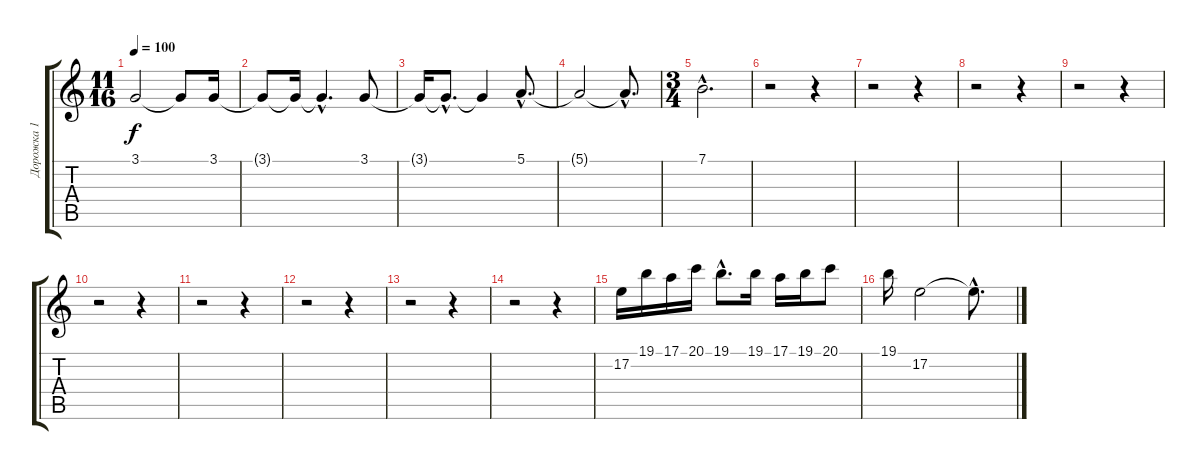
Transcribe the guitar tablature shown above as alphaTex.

\track ("Дорожка 1" "Дорожка 1") {instrument stringensemble1}
\staff {score tabs}
\tuning (E4 B3 G3 D3 A2 E2) {hide}
\ts (11 16)
\tempo 100
\clef g2
\ks c
3.1.2{dy f} 3.1{t}.8 3.1.16 |
3.1{t}.8 3.1{t}.16 3.1{hac t}.4{d} 3.1.8 |
3.1{t}.16 3.1{hac t}.8{d} 3.1{t}.4 5.1{hac}.8{d} |
5.1{t}.2 5.1{hac t}.8{d} |
\ts (3 4)
7.1{hac}.2{d} |
r.2 r.4 |
r.2 r.4 |
r.2 r.4 |
r.2 r.4 |
r.2 r.4 |
r.2 r.4 |
r.2 r.4 |
r.2 r.4 |
r.2 r.4 |
17.2.16 19.1.16 17.1.16 20.1.16 19.1{hac}.8{d} 19.1.16 17.1.16 19.1.16 20.1.8 |
19.1.16 17.2.2 17.2{hac t}.8{d}
